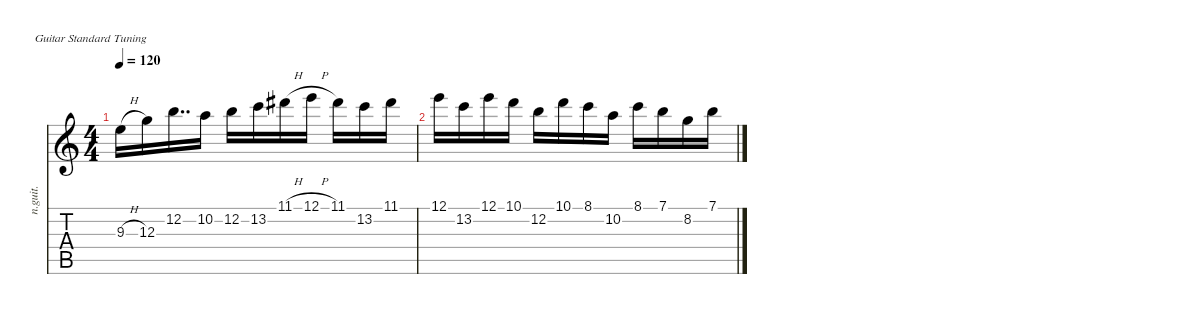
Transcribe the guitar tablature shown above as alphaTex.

\defaultSystemsLayout 4
\hideDynamics
\bracketExtendMode nobrackets
\track ("Nylon Guitar" "n.guit.") {instrument acousticguitarnylon}
\staff {score tabs}
\tuning (E4 B3 G3 D3 A2 E2)
\ts (4 4)
\tempo 120
\clef g2
\ks c
9.3{h}.16{dy mf instrument acousticguitarnylon beam Down} 12.3.16{beam Down} 12.2.16{dd beam Down} 10.2.16{beam Down} 12.2.16{beam Down} 13.2.16{beam Down} 11.1{h acc #}.16{beam Down} 12.1{h}.16{beam Down} 11.1{acc #}.16{beam Down} 13.2.16{beam Down} 11.1{acc #}.16{beam Down} |
12.1.16{beam Down} 13.2.16{beam Down} 12.1.16{beam Down} 10.1.16{beam Down} 12.2.16{beam Down} 10.1.16{beam Down} 8.1.16{beam Down} 10.2.16{beam Down} 8.1.16{beam Down} 7.1.16{beam Down} 8.2.16{beam Down} 7.1.16{beam Down}
